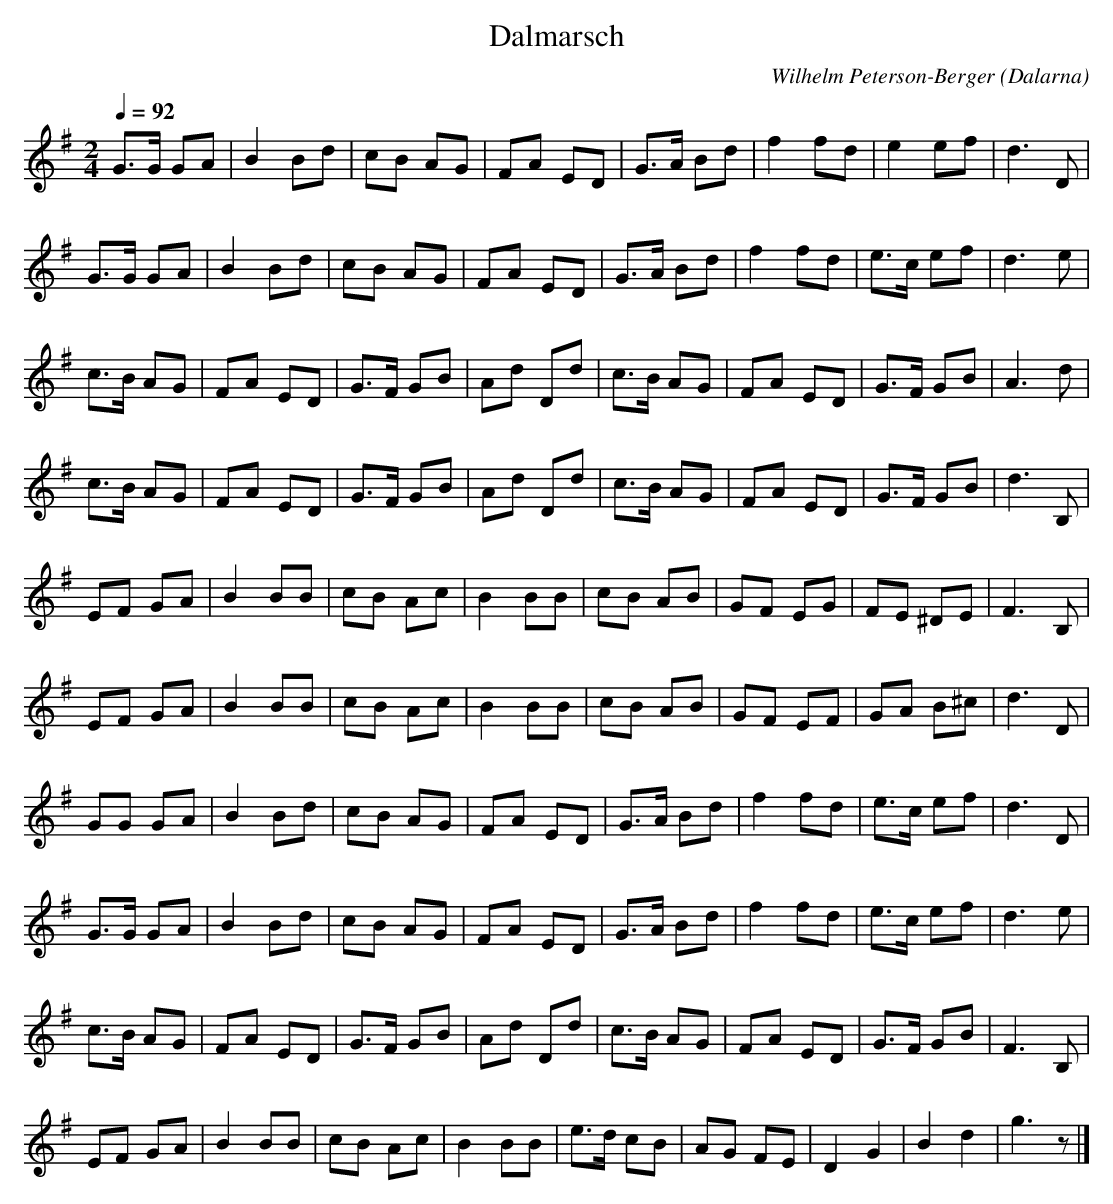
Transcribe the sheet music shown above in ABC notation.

X:1
T:Dalmarsch
C:Wilhelm Peterson-Berger
O:Dalarna
L:1/8
Q:1/4=92
M:2/4
K:G
G>G GA | B2 Bd | cB AG | FA ED | G>A Bd | f2 fd | e2 ef | d3 D |
G>G GA | B2 Bd | cB AG | FA ED | G>A Bd | f2 fd | e>c ef | d3 e |
c>B AG | FA ED | G>F GB | Ad Dd | c>B AG | FA ED | G>F GB | A3 d |
c>B AG | FA ED | G>F GB | Ad Dd | c>B AG | FA ED | G>F GB | d3 B, |
EF GA | B2 BB | cB Ac | B2 BB | cB AB | GF EG | FE ^DE | F3 B, |
EF GA | B2 BB | cB Ac | B2 BB | cB AB | GF EF | GA B^c | d3 D |
GG GA | B2 Bd | cB AG | FA ED | G>A Bd | f2 fd | e>c ef | d3 D |
G>G GA | B2 Bd | cB AG | FA ED | G>A Bd | f2 fd | e>c ef | d3 e |
c>B AG | FA ED | G>F GB | Ad Dd | c>B AG | FA ED | G>F GB | F3 B, |
EF GA | B2 BB | cB Ac | B2 BB | e>d cB | AG FE | D2 G2 | B2 d2 | g3 z |]
